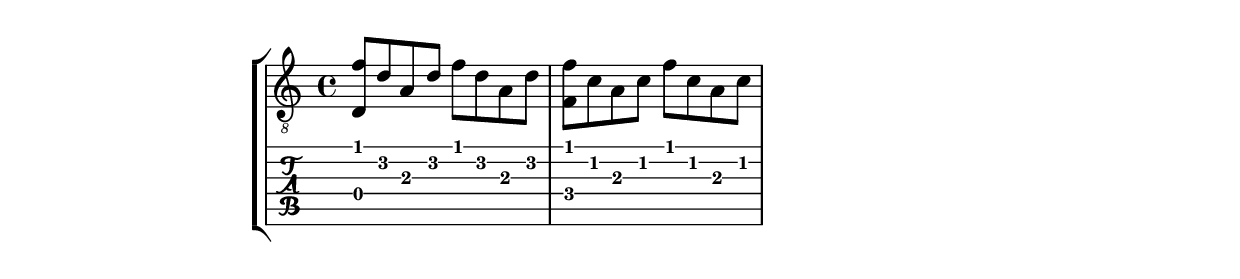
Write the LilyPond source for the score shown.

\version "2.19.83"

\paper{
  indent=0\mm
  line-width=120\mm
  oddFooterMarkup=##f
  oddHeaderMarkup=##f
  bookTitleMarkup = ##f
  scoreTitleMarkup = ##f
}

music = \relative c' {
  < d, f' >8 d' a d f d a d
  < f, f' >8 c' a c f c a c
  
}
\new StaffGroup <<
  \new Staff {
    \clef "treble_8"
    \music
  }
  \new TabStaff {
    \music
  }
>>